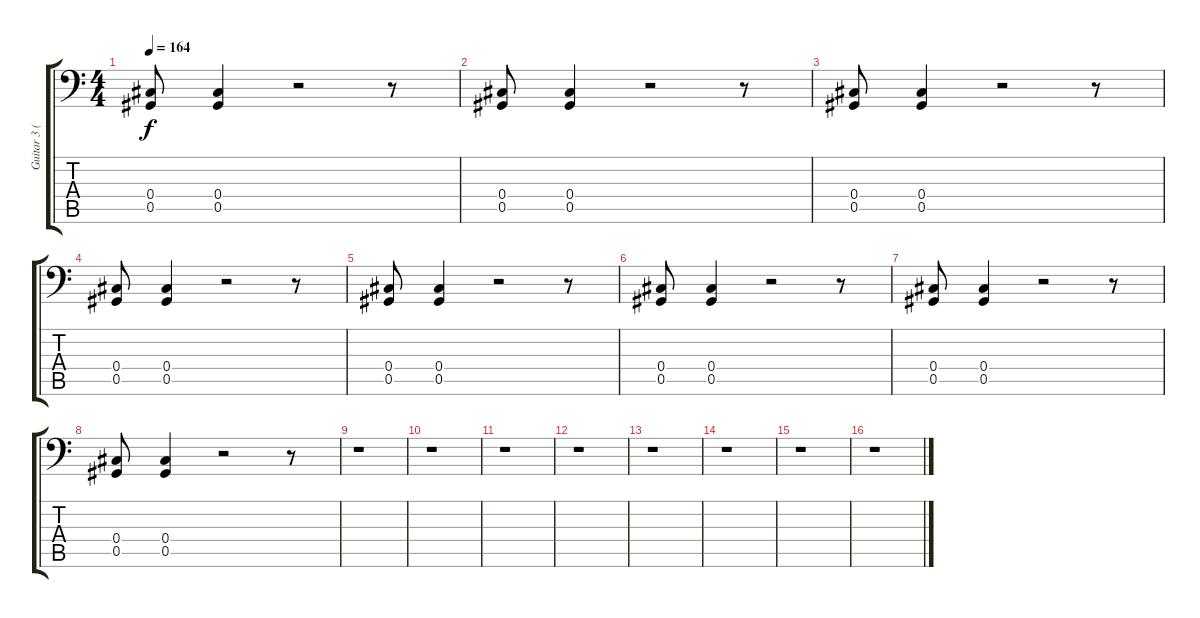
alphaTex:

\track ("Guitar 3 (1 Octave lower)" "Guitar 3 (") {instrument distortionguitar}
\staff {score tabs}
\tuning (Eb3 Bb2 Gb2 Db2 Ab1 Eb1) {hide}
\ts (4 4)
\tempo 164
\clef f4
\ks c
(0.4 0.5).8{dy f instrument distortionguitar} (0.4 0.5).4 r.2 r.8 |
(0.4 0.5).8 (0.4 0.5).4 r.2 r.8 |
(0.4 0.5).8 (0.4 0.5).4 r.2 r.8 |
(0.4 0.5).8 (0.4 0.5).4 r.2 r.8 |
(0.4 0.5).8 (0.4 0.5).4 r.2 r.8 |
(0.4 0.5).8 (0.4 0.5).4 r.2 r.8 |
(0.4 0.5).8 (0.4 0.5).4 r.2 r.8 |
(0.4 0.5).8 (0.4 0.5).4 r.2 r.8 |
r.1 |
r.1 |
r.1 |
r.1 |
r.1 |
r.1 |
r.1 |
r.1
